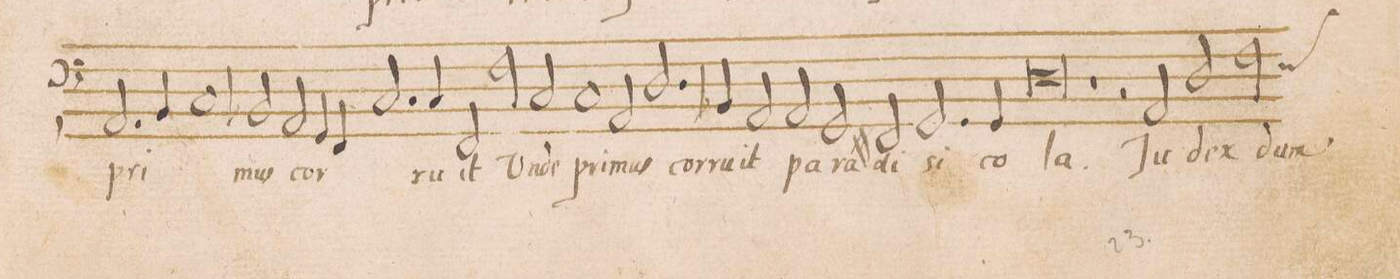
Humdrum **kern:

**kern	**text
*I"BASSVS	*
*clefF4	*
*k[]	*
*met(c|)	*
*M2/1	*
2.AA/	pri-
4BB/	.
1C	.
=18	=18
2BB-X/	-mus
2AA/	cor-
4GG/	.
4FF/	.
=19	=19
2.C/	.
4C/	-ru-
2FF/	-it
2F\	Un-
=20	=20
2C/	-de
1C	pri-
2AA/	-mus
=21	=21
2.D/	cor-
4BB-X/	-ru-
2AA/	-it
2AA/	pa-
=22	=22
2GG/	-ra-
2FF#X/	-di-
2.GG/	-si-
4GG/	-co-
=23	=23
0D	-la.
=24	=24
1r	.
2r	.
2AA/	Ju-
=25	=25
2D/	-dex
*custos:E	*
2F\	dum
*-	*-
